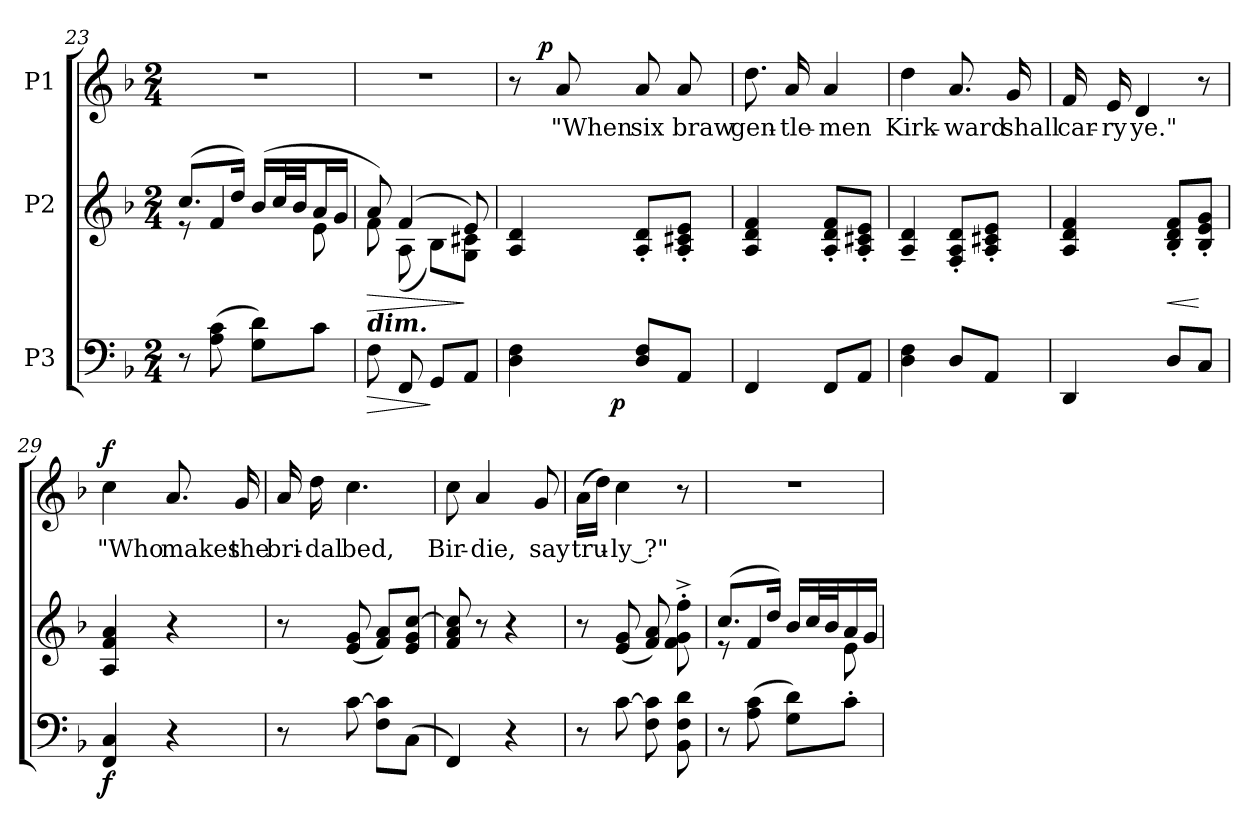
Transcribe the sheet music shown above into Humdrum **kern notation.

**kern	**dynam	**kern	**dynam	**kern	**text	**dynam
*part3	*part3	*part2	*part2	*part1	*part1	*part1
*staff3	*staff3	*staff2	*staff2	*staff1	*staff1	*staff1
*I"P3	*	*I"P2	*	*I"P1	*	*
*clefF4	*	*clefG2	*	*clefG2	*	*
*k[b-]	*	*k[b-]	*	*k[b-]	*	*
*F:	*	*F:	*	*F:	*	*
*M2/4	*	*M2/4	*	*M2/4	*	*
=23	=23	=23	=23	=23	=23	=23
*	*	*^	*	*	*	*
!	!	!	!	!	!LO:N:vis=1	!	!
8r	.	(8.cci/L	8r	.	2r	.	.
(8Ai\ 8ci	.	.	4fi/	.	.	.	.
.	.	16ddi/Jk)	.	.	.	.	.
8Gi\ 8diL)	.	(16b-i/LL	.	.	.	.	.
.	.	32cci/L	.	.	.	.	.
.	.	32b-i/JJ	.	.	.	.	.
8ci\J	.	16ai/L	8ei\	.	.	.	.
.	.	16gi/JJ	.	.	.	.	.
=24	=24	=24	=24	=24	=24	=24	=24
!LO:TX:a:Bi:t=dim.	!	!	!	!	!	!	!
!	!LO:HP:b	!	!	!LO:HP:b	!LO:N:vis=1	!	!
8Fi\	>	8ai/)	8fi\	>	2r	.	.
8FFi/	.	(4fi/	(8Ai\	.	.	.	.
8GGi/L	]	.	8B-i\L)	.	.	.	.
8AAi/J	.	8ei/)	8Gi\ 8c#XiJ	]	.	.	.
*	*	*v	*v	*	*	*	*
!!LO:PB:g=z
=25	=25	=25	=25	=25	=25	=25
*^	*	*	*	*^	*	*
4Di\ 4Fi	8ryy	.	4Ai/ 4di	.	8r	16ryy	.	.
.	.	.	.	.	.	128..ryy	.	.
.	.	.	.	.	.	4ryy	.	p
!	!	!	!	!	!	!	!LO:LY:b:color=#000000	!
.	16ryy	.	.	.	8ai/	.	"When	.
.	64ryy	.	.	.	.	.	.	.
.	256ryy	.	.	.	.	.	.	.
.	1024ryy	.	.	.	.	.	.	.
.	4ryy	p	.	.	.	.	.	.
!	!	!	!	!	!	!	!LO:LY:b:color=#000000	!
8Di/ 8FiL	.	.	8Ai/' 8di'L	.	8ai/	.	six	.
.	.	.	.	.	.	8ryy	.	.
!	!	!	!	!	!	!	!LO:LY:b:color=#000000	!
8AAi/J	.	.	8Ai/' 8c#Xi' 8ei'J	.	8ai/	.	braw	.
.	.	.	.	.	.	32ryy	.	.
.	32ryy	.	.	.	.	.	.	.
.	.	.	.	.	.	64ryy	.	.
.	128ryy	.	.	.	.	.	.	.
.	512.ryy	.	.	.	.	.	.	.
.	.	.	.	.	.	512ryy	.	.
*v	*v	*	*	*	*v	*v	*	*
=26	=26	=26	=26	=26	=26	=26
*^	*	*	*	*^	*	*
!	!	!	!	!	!	!	!LO:LY:b:color=#000000	!
*v	*v	*	*	*	*v	*v	*	*
4FFi/	.	4Ai/ 4di 4fi	.	8.ddi\	gen-	.
!	!	!	!	!	!LO:LY:b:color=#000000	!
.	.	.	.	16ai/	-tle-	.
!	!	!	!	!	!LO:LY:b:color=#000000	!
8FFi/L	.	8Ai/' 8di' 8fi'L	.	4ai/	-men	.
8AAi/J	.	8Ai/' 8c#Xi' 8ei'J	.	.	.	.
=27	=27	=27	=27	=27	=27	=27
!	!	!	!	!	!LO:LY:b:color=#000000	!
4Di\ 4Fi	.	4Ai/~ 4di~	.	4ddi\	Kirk-	.
!	!	!	!	!	!LO:LY:b:color=#000000	!
8Di/L	.	8Fi/' 8Ai' 8di'L	.	8.ai/	-ward	.
8AAi/J	.	8Ai/' 8c#Xi' 8ei'J	.	.	.	.
!	!	!	!	!	!LO:LY:b:color=#000000	!
.	.	.	.	16gi/	shall	.
=28	=28	=28	=28	=28	=28	=28
!	!	!	!	!	!LO:LY:b:color=#000000	!
4DDi/	.	4Ai/ 4di 4fi	.	16fi/	car-	.
!	!	!	!	!	!LO:LY:b:color=#000000	!
.	.	.	.	16ei/	-ry	.
!	!	!	!	!	!LO:LY:b:color=#000000	!
.	.	.	.	4di/	ye."	.
!	!	!	!LO:HP:b	!	!	!
8Di/L	.	8B-i/' 8di' 8fi'L	<	.	.	.
8Ci/J	.	8B-i/' 8ei' 8gi'J	[	8r	.	.
!!LO:LB:g=z
=29	=29	=29	=29	=29	=29	=29
!	!	!	!	!	!LO:LY:b:color=#000000	!
4FFi/ 4Ci	f	4Ai/ 4fi 4ai	.	4cci\	"Who	f
!	!	!	!	!	!LO:LY:b:color=#000000	!
4r	.	4r	.	8.ai/	makes	.
!	!	!	!	!	!LO:LY:b:color=#000000	!
.	.	.	.	16gi/	the	.
=30	=30	=30	=30	=30	=30	=30
!	!	!	!	!	!LO:LY:b:color=#000000	!
8r	.	8r	.	16ai/	bri-	.
!	!	!	!	!	!LO:LY:b:color=#000000	!
.	.	.	.	16ddi\	-dal	.
!	!	!	!	!	!LO:LY:b:color=#000000	!
[8ci\	.	(8ei/ 8gi	.	4.cci\	bed,	.
8Fi\ 8ci]L	.	8fi/ 8aiL)	.	.	.	.
(8Ci\J	.	8ei/ 8gi [8cciJ	.	.	.	.
=31	=31	=31	=31	=31	=31	=31
!	!	!	!	!	!LO:LY:b:color=#000000	!
4FFi/)	.	8fi/ 8ai 8cci]	.	8cci\	Bir-	.
!	!	!	!	!	!LO:LY:b:color=#000000	!
.	.	8r	.	4ai/	-die,	.
4r	.	4r	.	.	.	.
!	!	!	!	!	!LO:LY:b:color=#000000	!
.	.	.	.	8gi/	say	.
=32	=32	=32	=32	=32	=32	=32
!	!	!	!	!	!LO:LY:b:color=#000000	!
8r	.	8r	.	(16ai\LL	tru-	.
.	.	.	.	16ddi\JJ)	.	.
!	!	!	!	!	!LO:LY:b:color=#000000	!
[8ci\	.	(8ei/ 8gi	.	4cci\	-ly ?"	.
8Fi\ 8ci]	.	8fi/ 8ai)	.	.	.	.
8BB-i\ 8Fi 8di	.	8fi\'^ 8gi'^ 8ffi'^	.	8r	.	.
!!LO:LB:g=z
=33	=33	=33	=33	=33	=33	=33
*	*	*^	*	*	*	*
!	!	!	!	!	!LO:N:vis=1	!	!
8r	.	(8.cci/L	8r	.	2r	.	.
(8Ai\ 8ci	.	.	4fi/	.	.	.	.
.	.	16ddi/Jk)	.	.	.	.	.
8Gi\ 8diL)	.	16b-i/LL	.	.	.	.	.
.	.	32cci/L	.	.	.	.	.
.	.	32b-i/J	.	.	.	.	.
8c'i\J	.	16ai/	8ei\	.	.	.	.
.	.	16gi/JJ	.	.	.	.	.
*	*	*v	*v	*	*	*	*
=	=	=	=	=	=	=
*-	*-	*-	*-	*-	*-	*-
